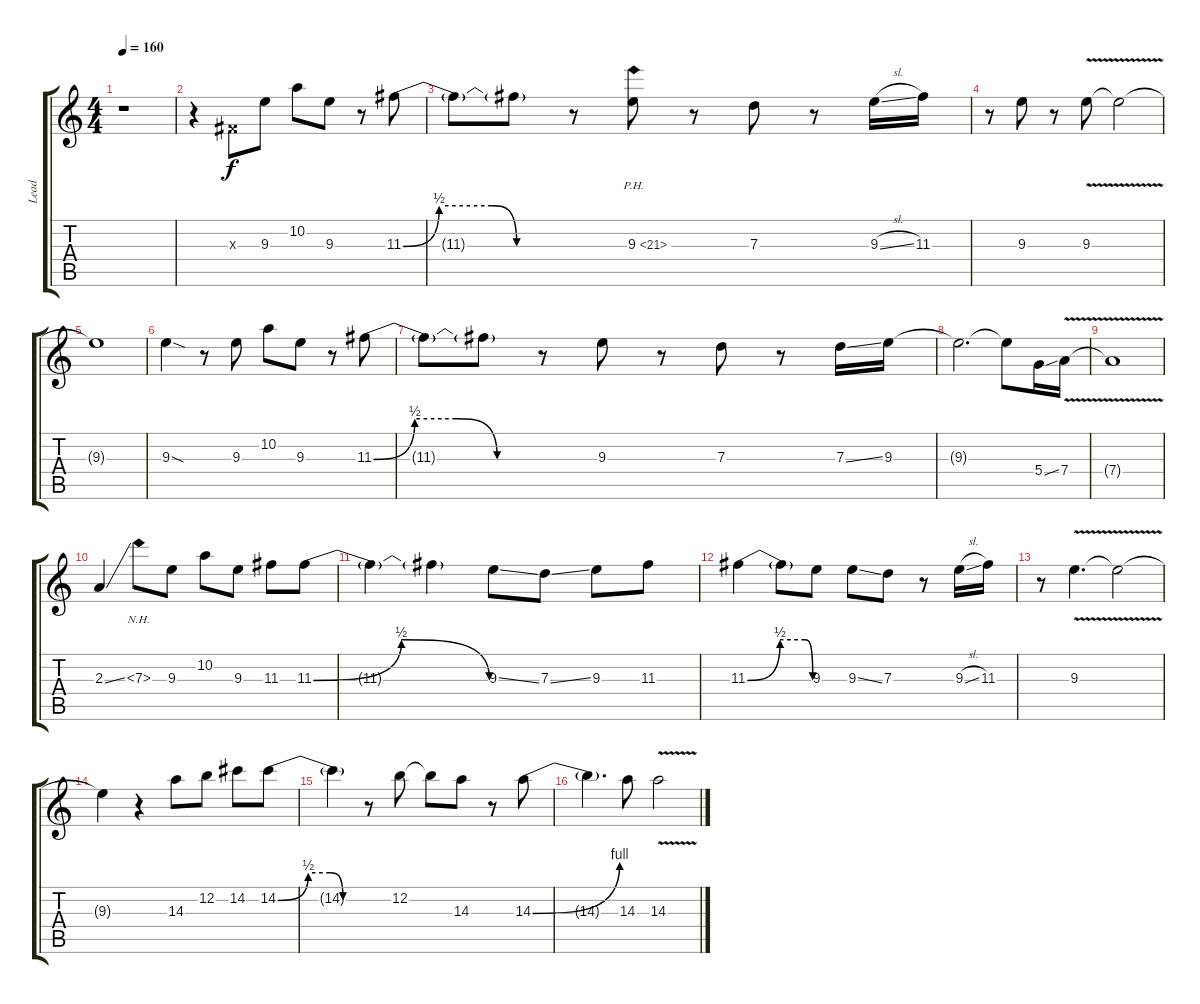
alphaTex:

\track ("Lead" "Lead") {instrument distortionguitar}
\staff {score tabs}
\tuning (E4 B3 G3 D3 A2 E2) {hide}
\ts (4 4)
\tempo 160
\clef g2
\ks c
r.1{dy f} |
r.4 -1.3{x}.8 9.3.8 10.2.8 9.3.8 r.8 11.3{be (custom 0 0 13 2 32 2 41 0 60 0)}.8 |
11.3{t}.8 11.3{t}.8 r.8 9.3{ph 12}.8 r.8 7.3.8 r.8 9.3{sl}.16 11.3.16 |
r.8 9.3.8 r.8 9.3{v}.8 9.3{t}.2 |
9.3{t}.1 |
9.3{sod}.4 r.8 9.3.8 10.2.8 9.3.8 r.8 11.3{be (custom 0 0 15 2 30 2 45 0 60 0)}.8 |
11.3{t}.8 11.3{t}.8 r.8 9.3.8 r.8 7.3.8 r.8 7.3{ss}.16 9.3.16 |
9.3{t}.2{d} 9.3{t}.8 5.4{ss}.16 7.4{v}.16 |
7.4{t}.1 |
2.3{ss}.4 7.3{nh}.8 9.3.8 10.2.8 9.3.8 11.3.8 11.3{be (bendrelease 0 0 30 2 51 2 60 0)}.8 |
11.3{t}.4 11.3{t}.4 9.3{ss}.8 7.3{ss}.8 9.3.8 11.3.8 |
11.3{be (custom 0 0 30 2 33 2 53 2 60 0)}.4 11.3{t}.8 9.3.8 9.3{ss}.8 7.3.8 r.8 9.3{sl}.16 11.3.16 |
r.8 9.3{v}.4{d} 9.3{t}.2 |
9.3{t}.4 r.4 14.3.8 12.2.8 14.2.8 14.2{be (custom 0 0 21 2 36 2 45 0 60 0)}.8 |
14.2{t}.4 r.8 12.2.8 12.2{t}.8 14.3.8 r.8 14.3{be (bend 0 0 60 4)}.8 |
14.3{t}.4{d} 14.3.8 14.3{v}.2
